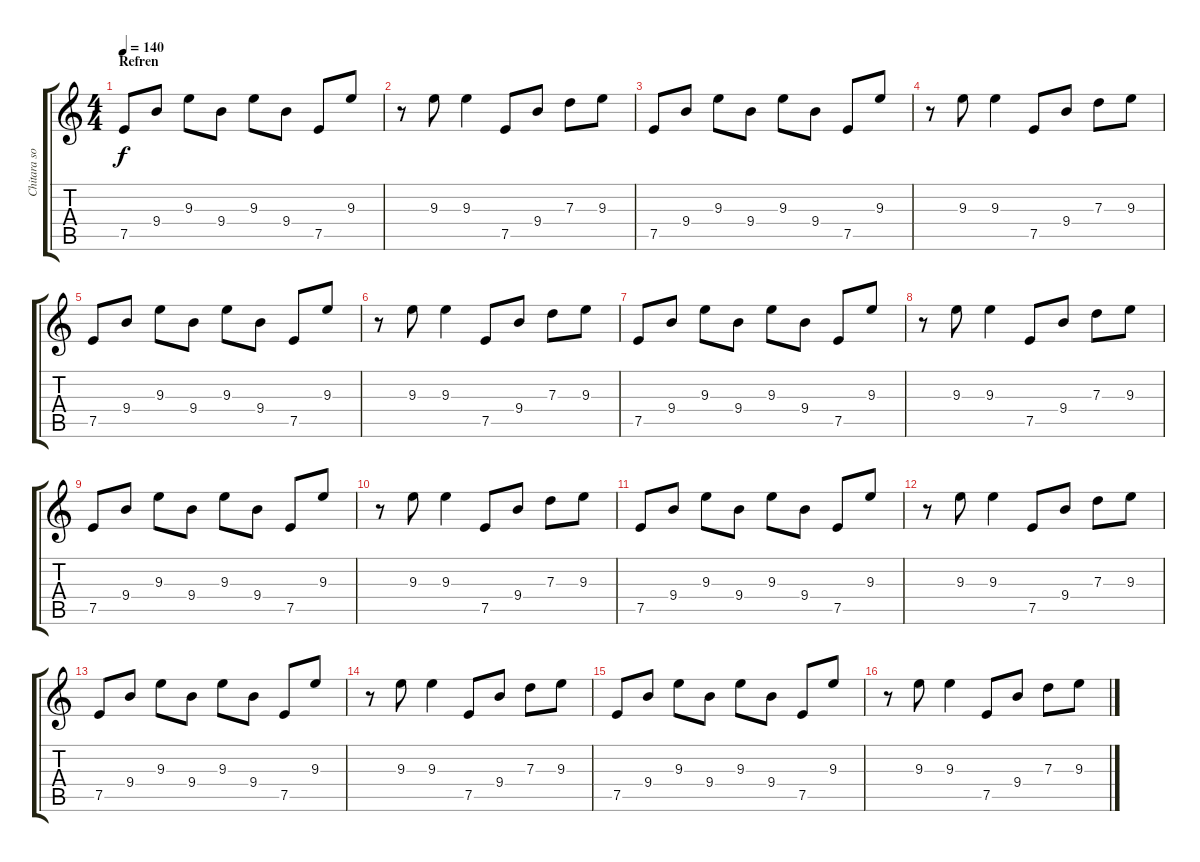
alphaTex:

\track ("Chitara solo" "Chitara so") {instrument overdrivenguitar}
\staff {score tabs}
\tuning (E4 B3 G3 D3 A2 E2) {hide}
\ts (4 4)
\section ("" "Refren")
\tempo 140
\clef g2
\ks c
7.5.8{dy f volume 13} 9.4.8 9.3.8 9.4.8 9.3.8 9.4.8 7.5.8 9.3.8 |
r.8 9.3.8 9.3.4 7.5.8 9.4.8 7.3.8 9.3.8 |
7.5.8 9.4.8 9.3.8 9.4.8 9.3.8 9.4.8 7.5.8 9.3.8 |
r.8 9.3.8 9.3.4 7.5.8 9.4.8 7.3.8 9.3.8 |
7.5.8 9.4.8 9.3.8 9.4.8 9.3.8 9.4.8 7.5.8 9.3.8 |
r.8 9.3.8 9.3.4 7.5.8 9.4.8 7.3.8 9.3.8 |
7.5.8 9.4.8 9.3.8 9.4.8 9.3.8 9.4.8 7.5.8 9.3.8 |
r.8 9.3.8 9.3.4 7.5.8 9.4.8 7.3.8 9.3.8 |
7.5.8 9.4.8 9.3.8 9.4.8 9.3.8 9.4.8 7.5.8 9.3.8 |
r.8 9.3.8 9.3.4 7.5.8 9.4.8 7.3.8 9.3.8 |
7.5.8 9.4.8 9.3.8 9.4.8 9.3.8 9.4.8 7.5.8 9.3.8 |
r.8 9.3.8 9.3.4 7.5.8 9.4.8 7.3.8 9.3.8 |
7.5.8 9.4.8 9.3.8 9.4.8 9.3.8 9.4.8 7.5.8 9.3.8 |
r.8 9.3.8 9.3.4 7.5.8 9.4.8 7.3.8 9.3.8 |
7.5.8 9.4.8 9.3.8 9.4.8 9.3.8 9.4.8 7.5.8 9.3.8 |
r.8 9.3.8 9.3.4 7.5.8 9.4.8 7.3.8 9.3.8
